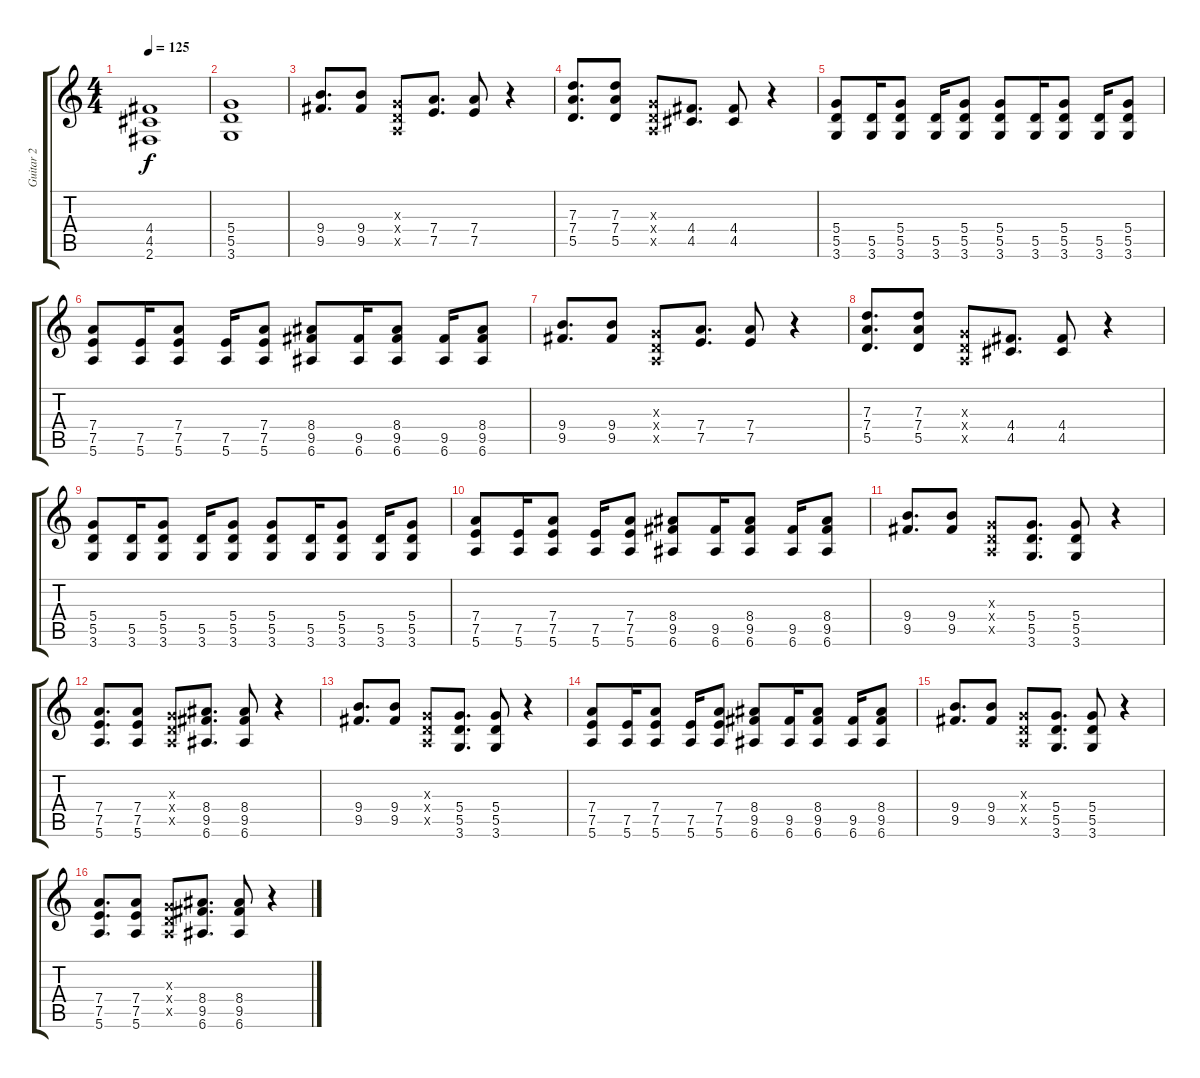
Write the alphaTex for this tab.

\track ("Guitar 2" "Guitar 2") {instrument distortionguitar}
\staff {score tabs}
\tuning (E4 B3 G3 D3 A2 E2) {hide}
\ts (4 4)
\tempo 125
\clef g2
\ks c
(4.4 4.5 2.6).1{dy f} |
(5.4 5.5 3.6).1 |
(9.4 9.5).8{d} (9.4 9.5).8 (0.3{x} 0.4{x} 0.5{x}).8 (7.4 7.5).8{d} (7.4 7.5).8 r.4 |
(7.3 7.4 5.5).8{d} (7.3 7.4 5.5).8 (0.3{x} 0.4{x} 0.5{x}).8 (4.4 4.5).8{d} (4.4 4.5).8 r.4 |
(5.4 5.5 3.6).8 (5.5 3.6).16 (5.4 5.5 3.6).8 (5.5 3.6).16 (5.4 5.5 3.6).8 (5.4 5.5 3.6).8 (5.5 3.6).16 (5.4 5.5 3.6).8 (5.5 3.6).16 (5.4 5.5 3.6).8 |
(7.4 7.5 5.6).8 (7.5 5.6).16 (7.4 7.5 5.6).8 (7.5 5.6).16 (7.4 7.5 5.6).8 (8.4 9.5 6.6).8 (9.5 6.6).16 (8.4 9.5 6.6).8 (9.5 6.6).16 (8.4 9.5 6.6).8 |
(9.4 9.5).8{d} (9.4 9.5).8 (0.3{x} 0.4{x} 0.5{x}).8 (7.4 7.5).8{d} (7.4 7.5).8 r.4 |
(7.3 7.4 5.5).8{d} (7.3 7.4 5.5).8 (0.3{x} 0.4{x} 0.5{x}).8 (4.4 4.5).8{d} (4.4 4.5).8 r.4 |
(5.4 5.5 3.6).8 (5.5 3.6).16 (5.4 5.5 3.6).8 (5.5 3.6).16 (5.4 5.5 3.6).8 (5.4 5.5 3.6).8 (5.5 3.6).16 (5.4 5.5 3.6).8 (5.5 3.6).16 (5.4 5.5 3.6).8 |
(7.4 7.5 5.6).8 (7.5 5.6).16 (7.4 7.5 5.6).8 (7.5 5.6).16 (7.4 7.5 5.6).8 (8.4 9.5 6.6).8 (9.5 6.6).16 (8.4 9.5 6.6).8 (9.5 6.6).16 (8.4 9.5 6.6).8 |
(9.4 9.5).8{d} (9.4 9.5).8 (0.3{x} 0.4{x} 0.5{x}).8 (5.4 5.5 3.6).8{d} (5.4 5.5 3.6).8 r.4 |
(7.4 7.5 5.6).8{d} (7.4 7.5 5.6).8 (0.3{x} 0.4{x} 0.5{x}).8 (8.4 9.5 6.6).8{d} (8.4 9.5 6.6).8 r.4 |
(9.4 9.5).8{d} (9.4 9.5).8 (0.3{x} 0.4{x} 0.5{x}).8 (5.4 5.5 3.6).8{d} (5.4 5.5 3.6).8 r.4 |
(7.4 7.5 5.6).8 (7.5 5.6).16 (7.4 7.5 5.6).8 (7.5 5.6).16 (7.4 7.5 5.6).8 (8.4 9.5 6.6).8 (9.5 6.6).16 (8.4 9.5 6.6).8 (9.5 6.6).16 (8.4 9.5 6.6).8 |
(9.4 9.5).8{d} (9.4 9.5).8 (0.3{x} 0.4{x} 0.5{x}).8 (5.4 5.5 3.6).8{d} (5.4 5.5 3.6).8 r.4 |
(7.4 7.5 5.6).8{d} (7.4 7.5 5.6).8 (0.3{x} 0.4{x} 0.5{x}).8 (8.4 9.5 6.6).8{d} (8.4 9.5 6.6).8 r.4
